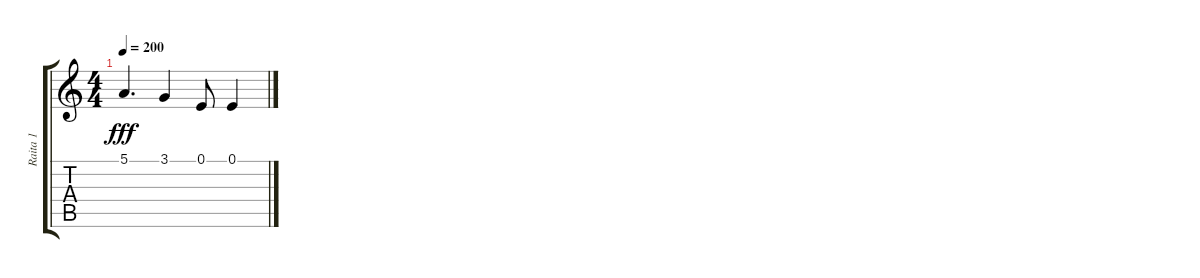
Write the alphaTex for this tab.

\track ("Raita 1" "Raita 1") {instrument oboe}
\staff {score tabs}
\tuning (E4 B3 G3 D3 A2 E2) {hide}
\ts (4 4)
\tempo 200
\clef g2
\ks c
5.1.4{d dy fff} 3.1.4 0.1.8 0.1.4
